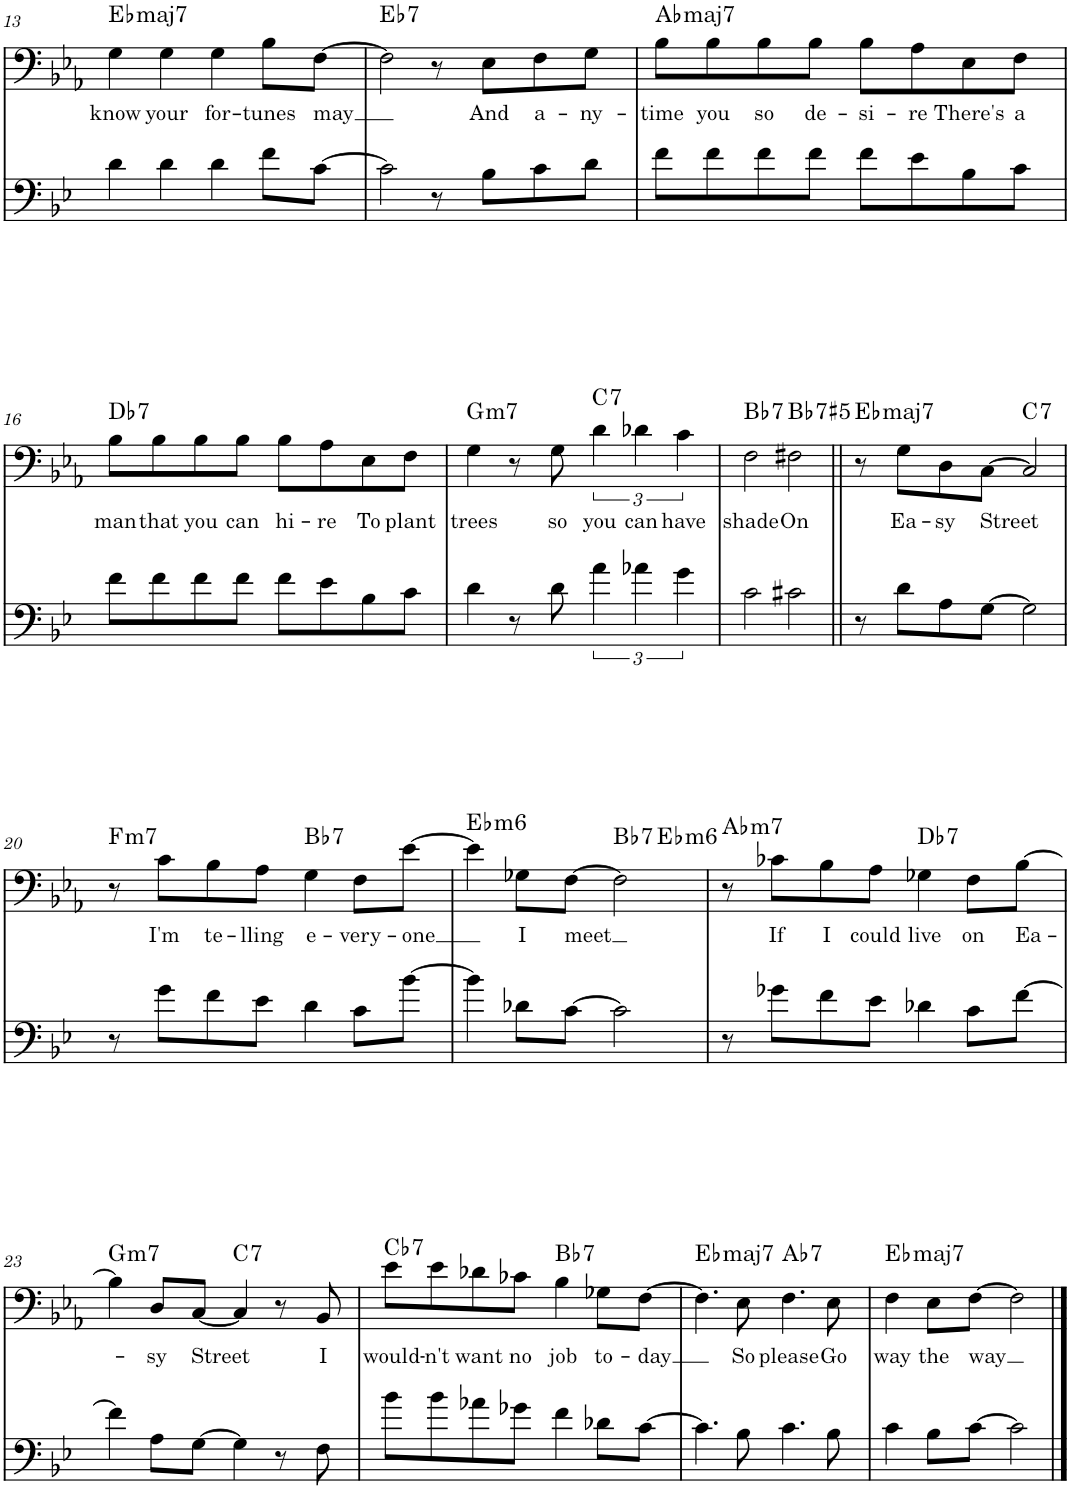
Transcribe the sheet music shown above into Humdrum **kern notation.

**kern	**kern	**text	**harte
*part2	*part1	*part1	*part1
*staff2	*staff1	*staff1	*
*I"Trombone	*I"Piano	*	*
*I'Trb	*I'Pno	*	*
!!LO:PB:g=z
*clefF4	*clefF4	*	*
*Trd-3c-5	*	*	*
*k[b-e-]	*k[b-e-a-]	*	*
*M4/4	*M4/4	*	*
=13	=13	=13	=13
!	!	!LO:LY:b	!LO:H:kt=maj7
4d\	4G\	know	Eb:maj7
!	!	!LO:LY:b	!
4d\	4G\	your	.
!	!	!LO:LY:b	!
4d\	4G\	for-	.
!	!	!LO:LY:b	!
8f\L	8B-\L	-tunes	.
!	!	!LO:LY:b	!
[8c\J	[8F\J	may	.
=14	=14	=14	=14
!	!	!	!LO:H:kt=7
2c\]	2F\]	.	Eb:7
8r	8r	.	.
!	!	!LO:LY:b	!
8B-\L	8E-\L	And	.
!	!	!LO:LY:b	!
8c\	8F\	a-	.
!	!	!LO:LY:b	!
8d\J	8G\J	-ny-	.
=15	=15	=15	=15
!	!	!LO:LY:b	!LO:H:kt=maj7
8f\L	8B-\L	-time	Ab:maj7
!	!	!LO:LY:b	!
8f\	8B-\	you	.
!	!	!LO:LY:b	!
8f\	8B-\	so	.
!	!	!LO:LY:b	!
8f\J	8B-\J	de-	.
!	!	!LO:LY:b	!
8f\L	8B-\L	-si-	.
!	!	!LO:LY:b	!
8e-\	8A-\	-re	.
!	!	!LO:LY:b	!
8B-\	8E-\	There's	.
!	!	!LO:LY:b	!
8c\J	8F\J	a	.
!!LO:LB:g=z
=16	=16	=16	=16
!	!	!LO:LY:b	!LO:H:kt=7
8f\L	8B-\L	man	Db:7
!	!	!LO:LY:b	!
8f\	8B-\	that	.
!	!	!LO:LY:b	!
8f\	8B-\	you	.
!	!	!LO:LY:b	!
8f\J	8B-\J	can	.
!	!	!LO:LY:b	!
8f\L	8B-\L	hi-	.
!	!	!LO:LY:b	!
8e-\	8A-\	-re	.
!	!	!LO:LY:b	!
8B-\	8E-\	To	.
!	!	!LO:LY:b	!
8c\J	8F\J	plant	.
=17	=17	=17	=17
!	!	!LO:LY:b	!LO:H:kt=m7
4d\	4G\	trees	G:min7
8r	8r	.	.
!	!	!LO:LY:b	!
8d\	8G\	so	.
!	!	!LO:LY:b	!LO:H:kt=7
6a\	6d\	you	C:7
!	!	!LO:LY:b	!
6a-X\	6d-X\	can	.
!	!	!LO:LY:b	!
6g\	6c\	have	.
=18	=18	=18	=18
!	!	!LO:LY:b	!LO:H:kt=7
2c\	2F\	shade	Bb:7
!	!	!LO:LY:b	!LO:H:kt=7
2c#X\	2F#X\	On	Bb:(3,#5,b7)
=19||	=19||	=19||	=19||
!	!	!	!LO:H:kt=maj7
8r	8r	.	Eb:maj7
!	!	!LO:LY:b	!
8d\L	8G\L	Ea-	.
!	!	!LO:LY:b	!
8A\	8D\	-sy	.
!	!	!LO:LY:b	!
[8G\J	[8C\J	Street	.
!	!	!	!LO:H:kt=7
2G\]	2C/]	.	C:7
!!LO:LB:g=z
=20	=20	=20	=20
!	!	!	!LO:H:kt=m7
8r	8r	.	F:min7
!	!	!LO:LY:b	!
8g\L	8c\L	I'm	.
!	!	!LO:LY:b	!
8f\	8B-\	te-	.
!	!	!LO:LY:b	!
8e-\J	8A-\J	-lling	.
!	!	!LO:LY:b	!LO:H:kt=7
4d\	4G\	e-	Bb:7
!	!	!LO:LY:b	!
8c\L	8F\L	-very-	.
!	!	!LO:LY:b	!
[8b-\J	[8e-\J	-one	.
=21	=21	=21	=21
!	!	!	!LO:H:kt=m6
*	*^	*	*
4b-\]	4e-\]	2.ryy	.	Eb:min6
!	!	!	!LO:LY:b	!
8d-X\L	8G-X\L	.	I	.
!	!	!	!LO:LY:b	!
[8c\J	[8F\J	.	meet	.
!	!	!	!	!LO:H:kt=7
2c\]	2F\]	.	.	Bb:7
!	!	!	!	!LO:H:kt=m6
.	.	4ryy	.	Eb:min6
=22	=22	=22	=22	=22
!	!	!	!	!LO:H:kt=m7
*	*v	*v	*	*
8r	8r	.	Ab:min7
!	!	!LO:LY:b	!
8g-X\L	8c-X\L	If	.
!	!	!LO:LY:b	!
8f\	8B-\	I	.
!	!	!LO:LY:b	!
8e-\J	8A-\J	could	.
!	!	!LO:LY:b	!LO:H:kt=7
4d-X\	4G-X\	live	Db:7
!	!	!LO:LY:b	!
8c\L	8F\L	on	.
!	!	!LO:LY:b	!
[8f\J	[8B-\J	Ea-	.
!!LO:LB:g=z
=23	=23	=23	=23
!	!	!	!LO:H:kt=m7
4f\]	4B-\]	.	G:min7
!	!	!LO:LY:b	!
8A\L	8D/L	-sy	.
!	!	!LO:LY:b	!
[8G\J	[8C/J	Street	.
!	!	!	!LO:H:kt=7
4G\]	4C/]	.	C:7
8r	8r	.	.
!	!	!LO:LY:b	!
8F\	8BB-/	I	.
=24	=24	=24	=24
!	!	!LO:LY:b	!LO:H:kt=7
8b-\L	8e-\L	would-	Cb:7
!	!	!LO:LY:b	!
8b-\	8e-\	-n't	.
!	!	!LO:LY:b	!
8a-X\	8d-X\	want	.
!	!	!LO:LY:b	!
8g-X\J	8c-X\J	no	.
!	!	!LO:LY:b	!LO:H:kt=7
4f\	4B-\	job	Bb:7
!	!	!LO:LY:b	!
8d-X\L	8G-X\L	to-	.
!	!	!LO:LY:b	!
[8c\J	[8F\J	-day	.
=25	=25	=25	=25
!	!	!	!LO:H:kt=maj7
4.c\]	4.F\]	.	Eb:maj7
!	!	!LO:LY:b	!
8B-\	8E-\	So	.
!	!	!LO:LY:b	!LO:H:kt=7
4.c\	4.F\	please	Ab:7
!	!	!LO:LY:b	!
8B-\	8E-\	Go	.
=26	=26	=26	=26
!	!	!LO:LY:b	!LO:H:kt=maj7
4c\	4F\	way	Eb:maj7
!	!	!LO:LY:b	!
8B-\L	8E-\L	the	.
!	!	!LO:LY:b	!
[8c\J	[8F\J	way	.
2c\]	2F\]	.	.
==	==	==	==
*-	*-	*-	*-
